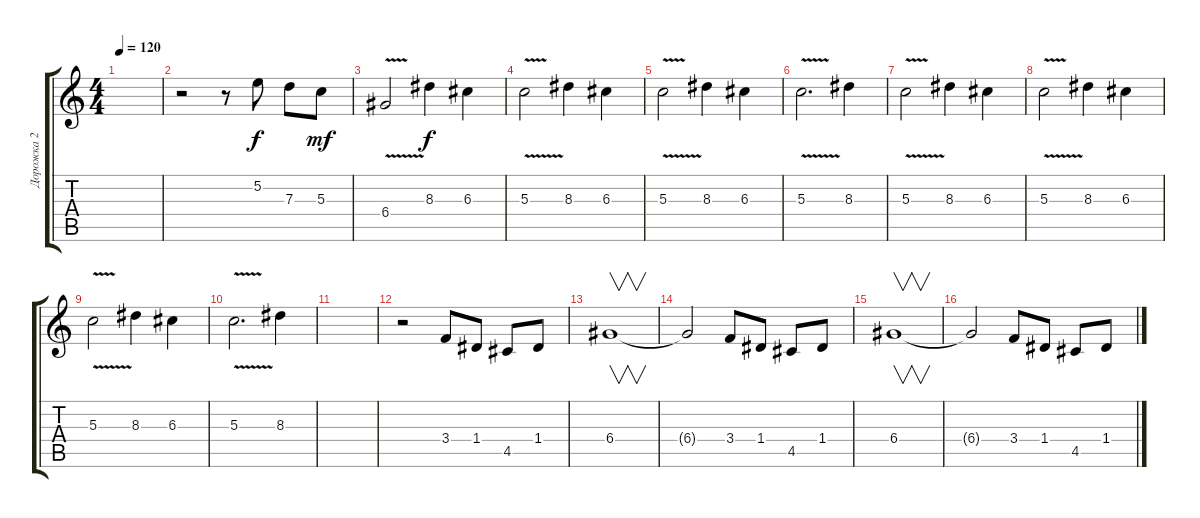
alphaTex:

\track ("Дорожка 2" "Дорожка 2") {instrument overdrivenguitar}
\staff {score tabs}
\tuning (E4 B3 G3 D3 A2 E2) {hide}
\ts (4 4)
\tempo 120
\clef g2
\ks c
|
r.2 r.8 5.2.8{dy f} 7.3.8 5.3.8{dy mf} |
6.4{v}.2 8.3.4{dy f} 6.3.4 |
5.3{v}.2 8.3.4 6.3.4 |
5.3{v}.2 8.3.4 6.3.4 |
5.3{v}.2{d} 8.3.4 |
5.3{v}.2 8.3.4 6.3.4 |
5.3{v}.2 8.3.4 6.3.4 |
5.3{v}.2 8.3.4 6.3.4 |
5.3{v}.2{d} 8.3.4 |
|
r.2 3.4.8 1.4.8 4.5.8 1.4.8 |
6.4.1{v} |
6.4{t}.2 3.4.8 1.4.8 4.5.8 1.4.8 |
6.4.1{v} |
6.4{t}.2 3.4.8 1.4.8 4.5.8 1.4.8
